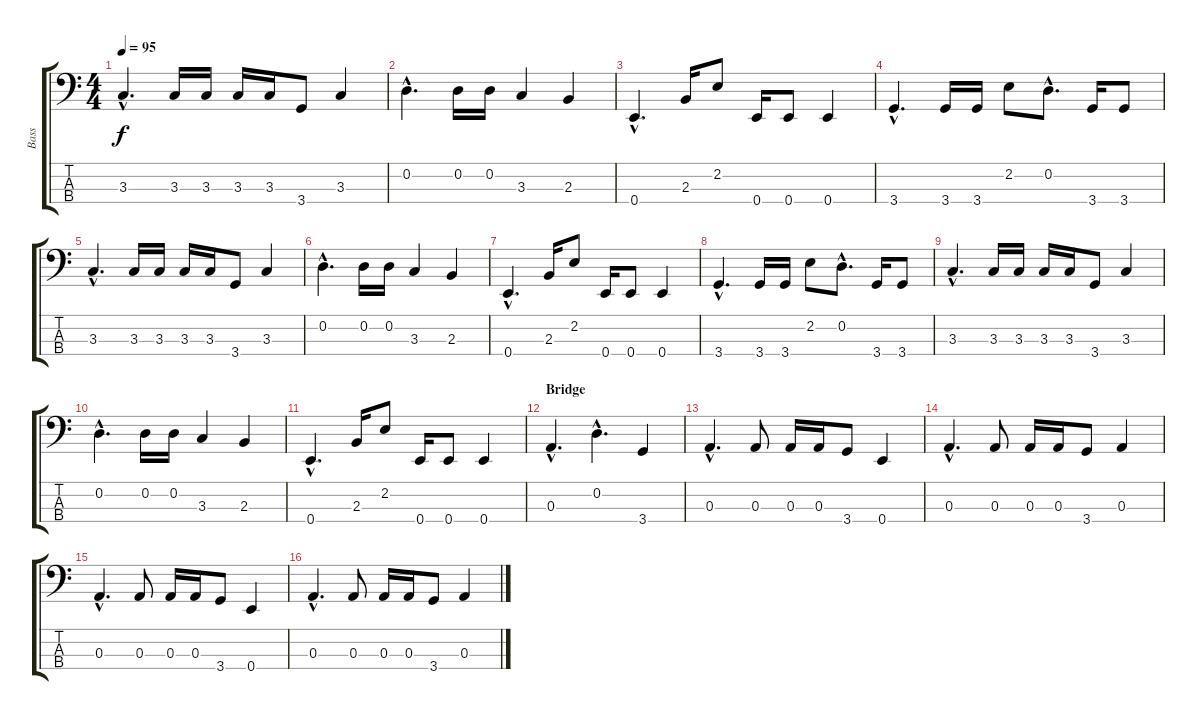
\track ("Bass" "Bass") {instrument electricbassfinger}
\staff {score tabs}
\tuning (G2 D2 A1 E1) {hide}
\ts (4 4)
\tempo 95
\clef f4
\ks c
3.3{hac}.4{d dy f} 3.3.16 3.3.16 3.3.16 3.3.16 3.4.8 3.3.4 |
0.2{hac}.4{d} 0.2.16 0.2.16 3.3.4 2.3.4 |
0.4{hac}.4{d} 2.3.16 2.2.8 0.4.16 0.4.8 0.4.4 |
3.4{hac}.4{d} 3.4.16 3.4.16 2.2.8 0.2{hac}.8{d} 3.4.16 3.4.8 |
3.3{hac}.4{d} 3.3.16 3.3.16 3.3.16 3.3.16 3.4.8 3.3.4 |
0.2{hac}.4{d} 0.2.16 0.2.16 3.3.4 2.3.4 |
0.4{hac}.4{d} 2.3.16 2.2.8 0.4.16 0.4.8 0.4.4 |
3.4{hac}.4{d} 3.4.16 3.4.16 2.2.8 0.2{hac}.8{d} 3.4.16 3.4.8 |
3.3{hac}.4{d} 3.3.16 3.3.16 3.3.16 3.3.16 3.4.8 3.3.4 |
0.2{hac}.4{d} 0.2.16 0.2.16 3.3.4 2.3.4 |
0.4{hac}.4{d} 2.3.16 2.2.8 0.4.16 0.4.8 0.4.4 |
\section ("" "Bridge")
0.3{hac}.4{d} 0.2{hac}.4{d} 3.4.4 |
0.3{hac}.4{d} 0.3.8 0.3.16 0.3.16 3.4.8 0.4.4 |
0.3{hac}.4{d} 0.3.8 0.3.16 0.3.16 3.4.8 0.3.4 |
0.3{hac}.4{d} 0.3.8 0.3.16 0.3.16 3.4.8 0.4.4 |
0.3{hac}.4{d} 0.3.8 0.3.16 0.3.16 3.4.8 0.3.4
